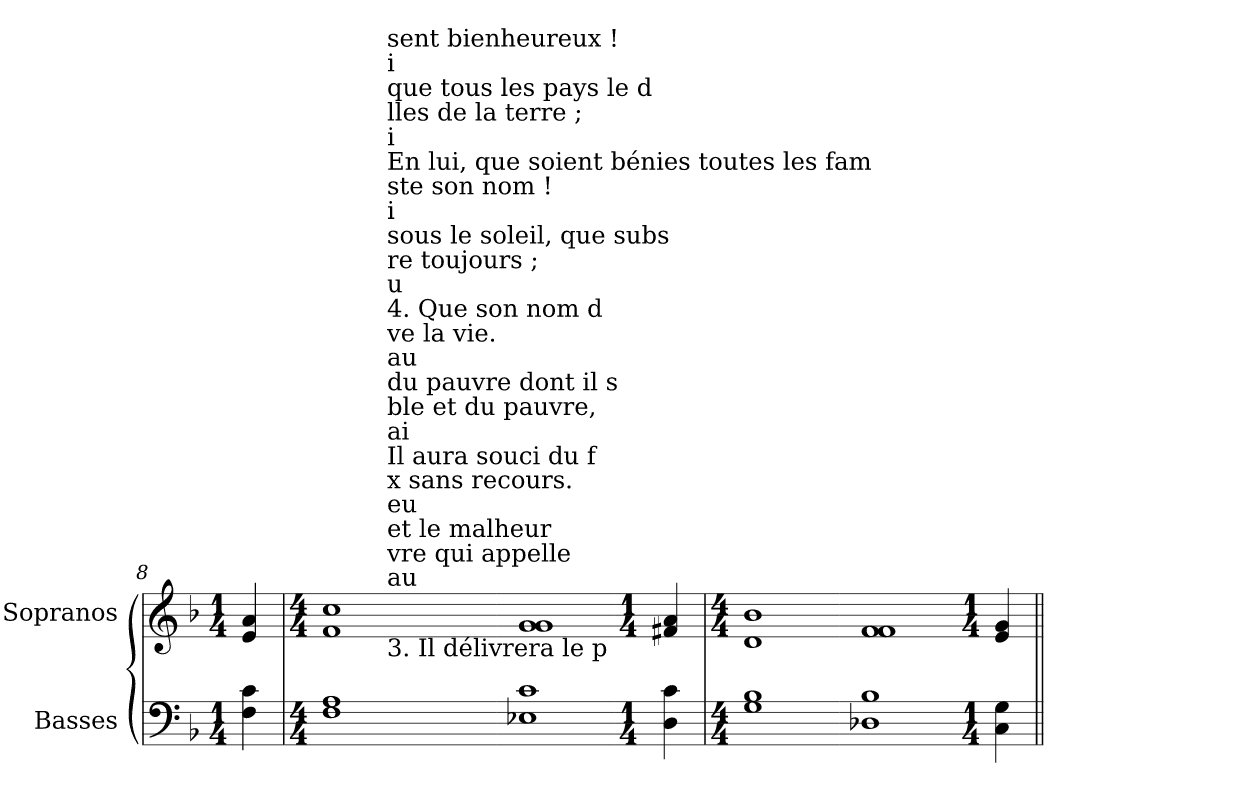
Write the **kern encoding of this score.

**kern	**kern
*part2	*part1
*staff2	*staff1
*I"Basses	*I"Sopranos
*I'B.	*I'S.
*clefF4	*clefG2
*k[b-]	*k[b-]
*F:	*F:
*M1/4	*M1/4
=8	=8
4Fi\ 4ci	4ei/ 4ai
=9	=9
*M4/4	*M4/4
*	*^
1Fi 1Ai	1fi 1cci	4ryy
.	.	32ryy
.	.	64...ryy
!	!	!LO:TX:b:t=3. Il délivrera le p
!	!	!LO:TX:t=au
!	!	!LO:TX:t=vre qui appelle
!	!	!LO:TX:t=et le malheur
!	!	!LO:TX:t=eu
!	!	!LO:TX:t=x sans recours.
!	!	!LO:TX:t=Il aura souci du f
!	!	!LO:TX:t=ai
!	!	!LO:TX:t=ble et du pauvre,
!	!	!LO:TX:t=du pauvre dont il s
!	!	!LO:TX:t=au
!	!	!LO:TX:t=ve la vie.
!	!	!LO:TX:t=4. Que son nom d
!	!	!LO:TX:t=u
!	!	!LO:TX:t=re toujours&nbsp;;
!	!	!LO:TX:t=sous le soleil, que subs
!	!	!LO:TX:t=i
!	!	!LO:TX:t=ste son nom&nbsp;!
!	!	!LO:TX:t=En lui, que soient bénies toutes les fam
!	!	!LO:TX:t=i
!	!	!LO:TX:t=lles de la terre&nbsp;;
!	!	!LO:TX:t=que tous les pays le d
!	!	!LO:TX:t=i
!	!	!LO:TX:t=sent bienheureux&nbsp;!
.	.	2ryy
.	.	8ryy
.	.	16ryy
.	.	512ryy
*	*v	*v
=10-	=10-
1E-Xi 1ci	1gi 1gi
=11-	=11-
*M1/4	*M1/4
4Di\ 4ci	4f#Xi/ 4ai
=12	=12
*M4/4	*M4/4
1Gi 1B-i	1di 1b-i
=13-	=13-
1D-Xi 1B-i	1fi 1fi
=14-	=14-
*M1/4	*M1/4
4Ci\ 4Gi	4ei/ 4gi
=||	=||
*-	*-
